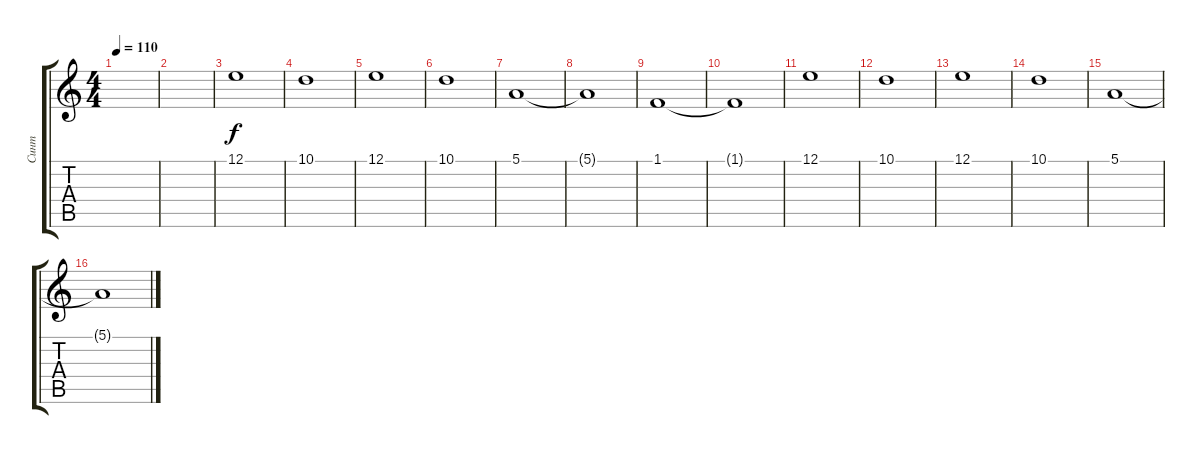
\track ("Синт" "Синт") {instrument pad2warm}
\staff {score tabs}
\tuning (E4 B3 G3 D3 A2 E2) {hide}
\ts (4 4)
\tempo 110
\clef g2
\ks c
|
|
12.1.1 |
10.1.1 |
12.1.1 |
10.1.1 |
5.1.1 |
5.1{t}.1 |
1.1.1 |
1.1{t}.1 |
12.1.1 |
10.1.1 |
12.1.1 |
10.1.1 |
5.1.1 |
5.1{t}.1
